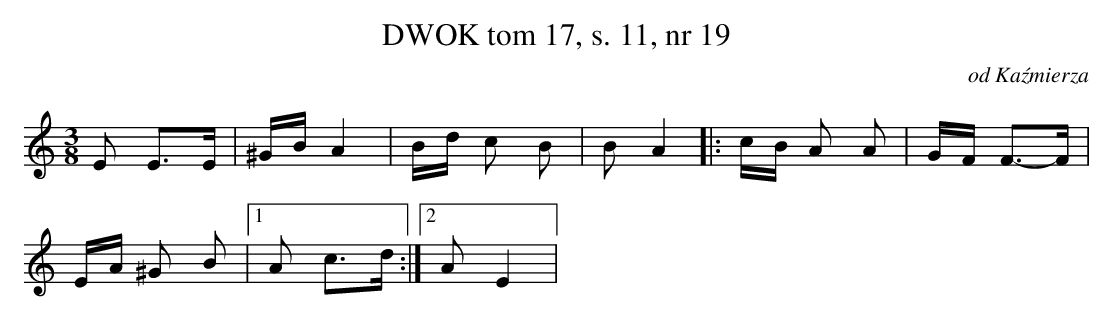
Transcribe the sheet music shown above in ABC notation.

X:1
T:DWOK tom 17, s. 11, nr 19
O:od Kaźmierza
L:1/16
M:3/8
K:C
E2 E3E|^GB A4|Bd c2 B2|B2 A4|:cB A2 A2|GF F3-F|
EA ^G2 B2| [1A2 c3d:| [2A2 E4|
